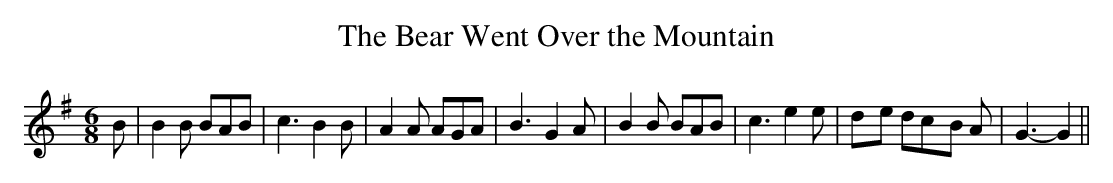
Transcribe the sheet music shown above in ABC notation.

X:1
T:The Bear Went Over the Mountain
M:6/8
L:1/8
K:G
 B| B2 B BAB| c3 B2 B| A2 A AGA| B3 G2 A| B2 B BAB| c3 e2 e|d-e dc-B A|\
 G3- G2||
